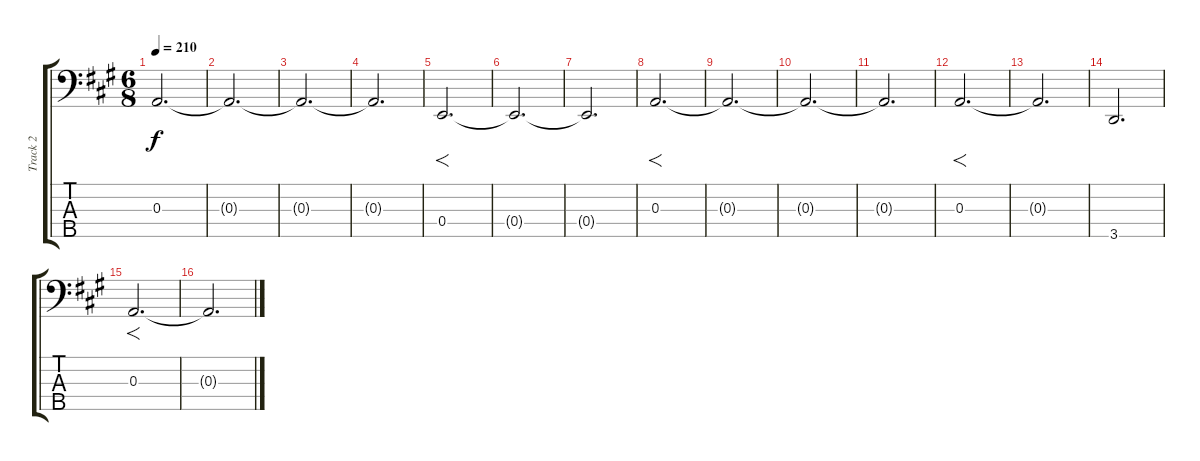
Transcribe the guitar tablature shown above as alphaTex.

\track ("Track 2" "Track 2") {instrument contrabass}
\staff {score tabs}
\tuning (G2 D2 A1 E1 B0) {hide}
\ts (6 8)
\tempo 210
\clef f4
\ks a
0.3{t}.2{d dy f} |
0.3{t}.2{d} |
0.3{t}.2{d} |
0.3{t}.2{d} |
0.4.2{f d} |
0.4{t}.2{d} |
0.4{t}.2{d} |
0.3.2{f d} |
0.3{t}.2{d} |
0.3{t}.2{d} |
0.3{t}.2{d} |
0.3.2{f d} |
0.3{t}.2{d} |
3.5.2{d} |
0.3.2{f d} |
0.3{t}.2{d}
